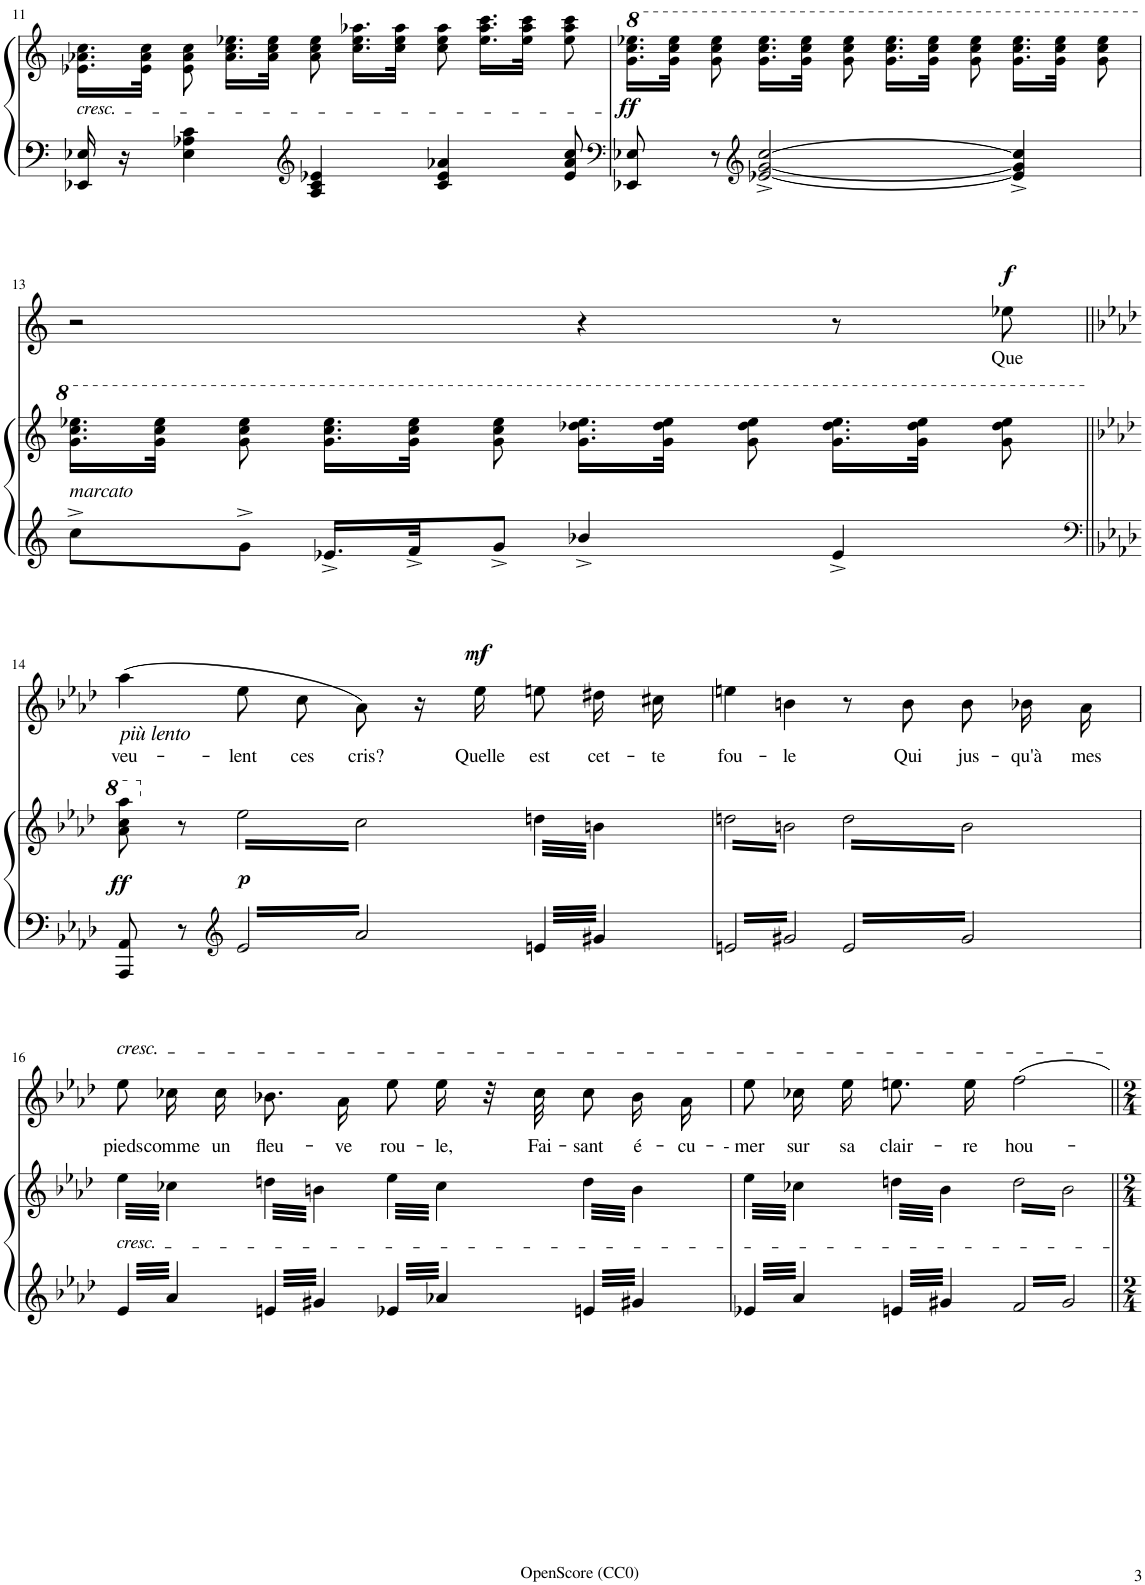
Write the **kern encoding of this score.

**kern	**kern	**dynam	**kern	**text	**dynam
*part2	*part2	*part2	*part1	*part1	*part1
*staff3	*staff2	*staff2/3	*staff1	*staff1	*staff1
*I"Piano	*	*	*I"Chant Voice	*	*
*I'Pno	*	*	*	*	*
!!LO:PB:g=z
*clefF4	*clefG2	*	*clefG2	*	*
*k[]	*k[]	*	*k[]	*	*
*M4/4	*M4/4	*	*M4/4	*	*
*met(c)	*met(c)	*	*met(c)	*	*
=11	=11	=11	=11	=11	=11
!	!LO:TX:b:i:t=cresc.	!	!	!	!
16EE-X/ 16E-X/	16.e-X\ 16.a-X\ 16.cc\LL	.	1r	.	.
16r	.	.	.	.	.
.	32e-\ 32a-\ 32cc\JJk	.	.	.	.
4E-\ 4A-X\ 4c\	8e-\ 8a-\ 8cc\	.	.	.	.
.	16.a-\ 16.cc\ 16.ee-X\LL	.	.	.	.
.	32a-\ 32cc\ 32ee-\JJk	.	.	.	.
*clefG2	*	*	*	*	*
4A-/ 4c/ 4e-X/	8a-\ 8cc\ 8ee-\	.	.	.	.
.	16.cc\ 16.ee-\ 16.aa-X\LL	.	.	.	.
.	32cc\ 32ee-\ 32aa-\JJk	.	.	.	.
4c/ 4e-/ 4a-X/	8cc\ 8ee-\ 8aa-\	.	.	.	.
.	16.ee-\ 16.aa-\ 16.ccc\LL	.	.	.	.
.	32ee-\ 32aa-\ 32ccc\JJk	.	.	.	.
8e-/ 8a-/ 8cc/	8ee-\ 8aa-\ 8ccc\	.	.	.	.
=12	=12	=12	=12	=12	=12
*clefF4	*	*	*	*	*
*	*8va	*	*	*	*
!	!	!LO:DY:b	!	!	!
8EE-X/ 8E-X/	16.gg\ 16.ccc\ 16.eee-X\LL	ff	1r	.	.
.	32gg\ 32ccc\ 32eee-\JJk	.	.	.	.
8r	8gg\ 8ccc\ 8eee-\	.	.	.	.
*clefG2	*	*	*	*	*
[2e-X/^ [2g/^ [2cc/^	16.gg\ 16.ccc\ 16.eee-\LL	.	.	.	.
.	32gg\ 32ccc\ 32eee-\JJk	.	.	.	.
.	8gg\ 8ccc\ 8eee-\	.	.	.	.
.	16.gg\ 16.ccc\ 16.eee-\LL	.	.	.	.
.	32gg\ 32ccc\ 32eee-\JJk	.	.	.	.
.	8gg\ 8ccc\ 8eee-\	.	.	.	.
4e-/]^ 4g/]^ 4cc/]^	16.gg\ 16.ccc\ 16.eee-\LL	.	.	.	.
.	32gg\ 32ccc\ 32eee-\JJk	.	.	.	.
.	8gg\ 8ccc\ 8eee-\	.	.	.	.
!!LO:LB:g=z
=13	=13	=13	=13	=13	=13
!	!LO:TX:b:i:t=marcato	!	!	!	!
8cc^\L	16.gg\ 16.ccc\ 16.eee-X\LL	.	2r	.	.
.	32gg\ 32ccc\ 32eee-\JJk	.	.	.	.
8g^\J	8gg\ 8ccc\ 8eee-\	.	.	.	.
16.e-X^/LL	16.gg\ 16.ccc\ 16.eee-\LL	.	.	.	.
32f^/JK	32gg\ 32ccc\ 32eee-\JJk	.	.	.	.
8g^/J	8gg\ 8ccc\ 8eee-\	.	.	.	.
4b-X^/	16.gg\ 16.ddd-X\ 16.eee-\LL	.	4r	.	.
.	32gg\ 32ddd-\ 32eee-\JJk	.	.	.	.
.	8gg\ 8ddd-\ 8eee-\	.	.	.	.
4e-^/	16.gg\ 16.ddd-\ 16.eee-\LL	.	8r	.	.
.	32gg\ 32ddd-\ 32eee-\JJk	.	.	.	.
!	!	!	!	!LO:LY:b	!LO:DY:a
.	8gg\ 8ddd-\ 8eee-\	.	8ee-X\	Que	f
!!LO:LB:g=z
=14||	=14||	=14||	=14||	=14||	=14||
*clefF4	*	*	*	*	*
*k[b-e-a-d-]	*k[b-e-a-d-]	*	*k[b-e-a-d-]	*	*
!	!	!	!LO:TX:b:i:t=più lento	!	!
!	!	!LO:DY:b	!	!LO:LY:b	!
8AAA-/ 8AA-/	8aa-\ 8ccc\ 8aaa-\	ff	(4aa-\	veu-	.
*	*X8va	*	*	*	*
8r	8r	.	.	.	.
*clefG2	*	*	*	*	*
!	!	!LO:DY:b	!	!LO:LY:b	!
*	*tremolo	*	*	*	*
6.e-/	32ee-\LLL	p	8ee-\L	-lent	.
.	32cc\	.	.	.	.
.	32ee-\	.	.	.	.
.	32cc\	.	.	.	.
!	!	!	!	!LO:LY:b	!
.	32ee-\	.	8cc\J	ces	.
.	32cc\	.	.	.	.
.	32ee-\	.	.	.	.
.	32cc\	.	.	.	.
!	!	!	!	!LO:LY:b	!
6.a-/	32ee-\	.	8a-\)	cris?	.
.	32cc\	.	.	.	.
.	32ee-\	.	.	.	.
.	32cc\	.	.	.	.
.	32ee-\	.	16r	.	.
.	32cc\	.	.	.	.
!	!	!	!	!LO:LY:b	!LO:DY:a
.	32ee-\	.	16ee-\	Quelle	mf
.	32cc\JJJ	.	.	.	.
!	!	!	!	!LO:LY:b	!
12.en/	64ddn\LLLL	.	8een\L	est	.
.	64bn\	.	.	.	.
.	64ddn\	.	.	.	.
.	64bn\	.	.	.	.
.	64ddn\	.	.	.	.
.	64bn\	.	.	.	.
.	64ddn\	.	.	.	.
.	64bn\	.	.	.	.
!	!	!	!	!LO:LY:b	!
12.g#X/	64ddn\	.	16dd#X\L	cet-	.
.	64bn\	.	.	.	.
.	64ddn\	.	.	.	.
.	64bn\	.	.	.	.
!	!	!	!	!LO:LY:b	!
.	64ddn\	.	16cc#X\JJ	-te	.
.	64bn\	.	.	.	.
.	64ddn\	.	.	.	.
.	64bn\JJJJ	.	.	.	.
=15	=15	=15	=15	=15	=15
!	!	!	!	!LO:LY:b	!
6.en/	32ddn\LLL	.	4een\	fou-	.
.	.	.	.	.	.
.	32bn\	.	.	.	.
.	.	.	.	.	.
.	32ddn\	.	.	.	.
.	.	.	.	.	.
.	32bn\	.	.	.	.
.	.	.	.	.	.
.	32ddn\	.	.	.	.
.	32bn\	.	.	.	.
.	32ddn\	.	.	.	.
.	32bn\	.	.	.	.
!	!	!	!	!LO:LY:b	!
6.g#X/	32ddn\	.	4bn\	-le	.
.	32bn\	.	.	.	.
.	32ddn\	.	.	.	.
.	32bn\	.	.	.	.
.	32ddn\	.	.	.	.
.	32bn\	.	.	.	.
.	32ddn\	.	.	.	.
.	32bn\JJJ	.	.	.	.
6.e/	32dd\LLL	.	8r	.	.
.	32b\	.	.	.	.
.	32dd\	.	.	.	.
.	32b\	.	.	.	.
!	!	!	!	!LO:LY:b	!
.	32dd\	.	8b\	Qui	.
.	32b\	.	.	.	.
.	32dd\	.	.	.	.
.	32b\	.	.	.	.
!	!	!	!	!LO:LY:b	!
6.g#/	32dd\	.	8b\L	jus-	.
.	32b\	.	.	.	.
.	32dd\	.	.	.	.
.	32b\	.	.	.	.
!	!	!	!	!LO:LY:b	!
.	32dd\	.	16b-X\L	-qu'à	.
.	32b\	.	.	.	.
!	!	!	!	!LO:LY:b	!
.	32dd\	.	16a-\JJ	mes	.
.	32b\JJJ	.	.	.	.
!!LO:LB:g=z
=16	=16	=16	=16	=16	=16
!	!	!	!LO:TX:a:i:t=cresc.	!	!
!	!LO:TX:b:i:t=cresc.	!	!	!	!
!	!	!	!	!LO:LY:b	!
12.e-/	64ee-\LLLL	.	8ee-\L	pieds	.
.	64cc-X\	.	.	.	.
.	64ee-\	.	.	.	.
.	64cc-X\	.	.	.	.
.	64ee-\	.	.	.	.
.	64cc-X\	.	.	.	.
.	64ee-\	.	.	.	.
.	64cc-X\	.	.	.	.
!	!	!	!	!LO:LY:b	!
12.a-/	64ee-\	.	16cc-X\L	comme	.
.	64cc-X\	.	.	.	.
.	64ee-\	.	.	.	.
.	64cc-X\	.	.	.	.
!	!	!	!	!LO:LY:b	!
.	64ee-\	.	16cc-\JJ	un	.
.	64cc-X\	.	.	.	.
.	64ee-\	.	.	.	.
.	64cc-X\JJJJ	.	.	.	.
!	!	!	!	!LO:LY:b	!
12.en/	64ddn\LLLL	.	8.b-X\L	fleu-	.
.	64bn\	.	.	.	.
.	64ddn\	.	.	.	.
.	64bn\	.	.	.	.
.	64ddn\	.	.	.	.
.	64bn\	.	.	.	.
.	64ddn\	.	.	.	.
.	64bn\	.	.	.	.
12.g#X/	64ddn\	.	.	.	.
.	64bn\	.	.	.	.
.	64ddn\	.	.	.	.
.	64bn\	.	.	.	.
!	!	!	!	!LO:LY:b	!
.	64ddn\	.	16a-\Jk	-ve	.
.	64bn\	.	.	.	.
.	64ddn\	.	.	.	.
.	64bn\JJJJ	.	.	.	.
!	!	!	!	!LO:LY:b	!
12.e-X/	64ee-\LLLL	.	8ee-\L	rou-	.
.	64cc-\	.	.	.	.
.	64ee-\	.	.	.	.
.	64cc-\	.	.	.	.
.	64ee-\	.	.	.	.
.	64cc-\	.	.	.	.
.	64ee-\	.	.	.	.
.	64cc-\	.	.	.	.
!	!	!	!	!LO:LY:b	!
12.a-X/	64ee-\	.	16ee-\Jk	-le,	.
.	64cc-\	.	.	.	.
.	64ee-\	.	.	.	.
.	64cc-\	.	.	.	.
.	64ee-\	.	32r	.	.
.	64cc-\	.	.	.	.
!	!	!	!	!LO:LY:b	!
.	64ee-\	.	32cc-\	Fai-	.
.	64cc-\JJJJ	.	.	.	.
!	!	!	!	!LO:LY:b	!
12.en/	64dd\LLLL	.	8cc-\L	-sant	.
.	64b\	.	.	.	.
.	64dd\	.	.	.	.
.	64b\	.	.	.	.
.	64dd\	.	.	.	.
.	64b\	.	.	.	.
.	64dd\	.	.	.	.
.	64b\	.	.	.	.
!	!	!	!	!LO:LY:b	!
12.g#X/	64dd\	.	16b-\L	é-	.
.	64b\	.	.	.	.
.	64dd\	.	.	.	.
.	64b\	.	.	.	.
!	!	!	!	!LO:LY:b	!
.	64dd\	.	16a-\JJ	-cu-	.
.	64b\	.	.	.	.
.	64dd\	.	.	.	.
.	64b\JJJJ	.	.	.	.
=17	=17	=17	=17	=17	=17
!	!	!	!	!LO:LY:b	!
12.e-X/	64ee-\LLLL	.	8ee-\L	-- mer	.
.	64cc-X\	.	.	.	.
.	64ee-\	.	.	.	.
.	64cc-X\	.	.	.	.
.	64ee-\	.	.	.	.
.	64cc-X\	.	.	.	.
.	64ee-\	.	.	.	.
.	64cc-X\	.	.	.	.
!	!	!	!	!LO:LY:b	!
12.a-/	64ee-\	.	16cc-X\L	sur	.
.	64cc-X\	.	.	.	.
.	64ee-\	.	.	.	.
.	64cc-X\	.	.	.	.
!	!	!	!	!LO:LY:b	!
.	64ee-\	.	16ee-\JJ	sa	.
.	64cc-X\	.	.	.	.
.	64ee-\	.	.	.	.
.	64cc-X\JJJJ	.	.	.	.
!	!	!	!	!LO:LY:b	!
12.en/	64ddn\LLLL	.	8.een\L	clair-	.
.	64b-\	.	.	.	.
.	64ddn\	.	.	.	.
.	64b-\	.	.	.	.
.	64ddn\	.	.	.	.
.	64b-\	.	.	.	.
.	64ddn\	.	.	.	.
.	64b-\	.	.	.	.
12.g#X/	64ddn\	.	.	.	.
.	64b-\	.	.	.	.
.	64ddn\	.	.	.	.
.	64b-\	.	.	.	.
!	!	!	!	!LO:LY:b	!
.	64ddn\	.	16ee\Jk	-re	.
.	64b-\	.	.	.	.
.	64ddn\	.	.	.	.
.	64b-\JJJJ	.	.	.	.
!	!	!	!	!LO:LY:b	!
6.f/	32dd\LLL	.	2ff\	hou-	.
.	.	.	.	.	.
.	32b-\	.	.	.	.
.	.	.	.	.	.
.	32dd\	.	.	.	.
.	.	.	.	.	.
.	32b-\	.	.	.	.
.	.	.	.	.	.
.	32dd\	.	.	.	.
.	32b-\	.	.	.	.
.	32dd\	.	.	.	.
.	32b-\	.	.	.	.
6.g#/	32dd\	.	.	.	.
.	32b-\	.	.	.	.
.	32dd\	.	.	.	.
.	32b-\	.	.	.	.
.	32dd\	.	.	.	.
.	32b-\	.	.	.	.
.	32dd\	.	.	.	.
.	32b-\JJJ	.	.	.	.
*	*Xtremolo	*	*	*	*
.	.	.	.	.	.
.	.	.	.	.	.
.	.	.	.	.	.
.	.	.	.	.	.
.	.	.	.	.	.
.	.	.	.	.	.
.	.	.	.	.	.
.	.	.	.	.	.
=||	=||	=||	=||	=||	=||
*-	*-	*-	*-	*-	*-
